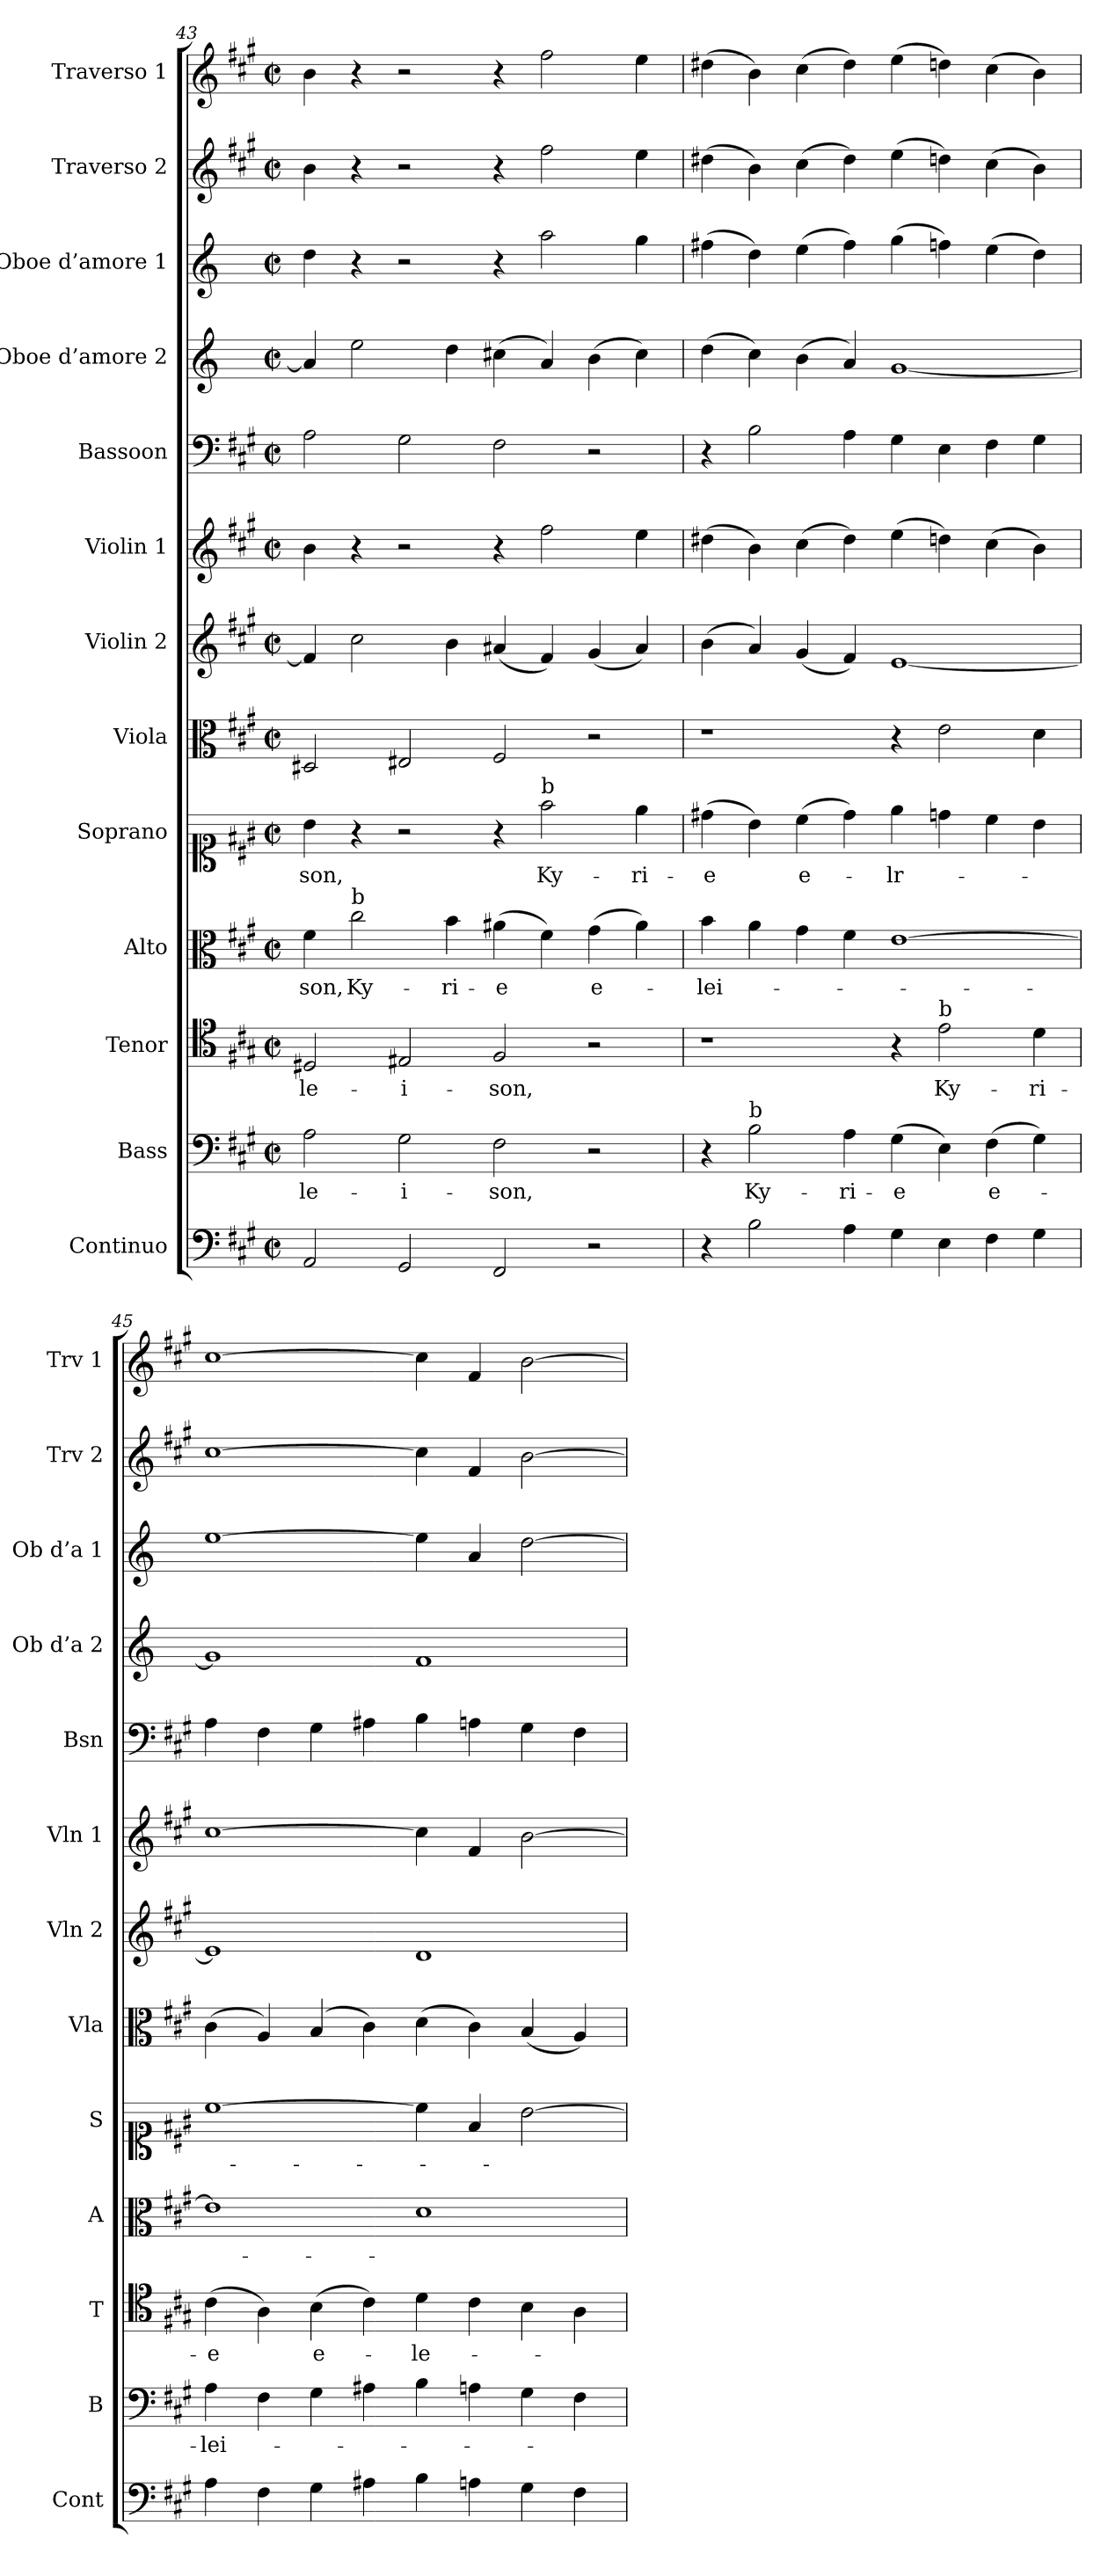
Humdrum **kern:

**kern	**kern	**text	**kern	**text	**kern	**text	**kern	**text	**kern	**kern	**kern	**kern	**kern	**kern	**kern	**kern
*part13	*part12	*part12	*part11	*part11	*part10	*part10	*part9	*part9	*part8	*part7	*part6	*part5	*part4	*part3	*part2	*part1
*staff13	*staff12	*staff12	*staff11	*staff11	*staff10	*staff10	*staff9	*staff9	*staff8	*staff7	*staff6	*staff5	*staff4	*staff3	*staff2	*staff1
*I"Continuo	*I"Bass	*	*I"Tenor	*	*I"Alto	*	*I"Soprano	*	*I"Viola	*I"Violin 2	*I"Violin 1	*I"Bassoon	*I"Oboe d’amore 2	*I"Oboe d’amore 1	*I"Traverso 2	*I"Traverso 1
*I'Cont	*I'B	*	*I'T	*	*I'A	*	*I'S	*	*I'Vla	*I'Vln 2	*I'Vln 1	*I'Bsn	*I'Ob d’a 2	*I'Ob d’a 1	*I'Trv 2	*I'Trv 1
*clefF4	*clefF4	*	*clefC4	*	*clefC3	*	*clefC1	*	*clefC3	*clefG2	*clefG2	*clefF4	*clefG2	*clefG2	*clefG2	*clefG2
*	*	*	*	*	*	*	*	*	*	*	*	*	*ITrd2c3	*ITrd2c3	*	*
*k[f#c#g#]	*k[f#c#g#]	*	*k[f#c#g#]	*	*k[f#c#g#]	*	*k[f#c#g#]	*	*k[f#c#g#]	*k[f#c#g#]	*k[f#c#g#]	*k[f#c#g#]	*k[f#c#g#]	*k[f#c#g#]	*k[f#c#g#]	*k[f#c#g#]
*M4/2	*M4/2	*	*M4/2	*	*M4/2	*	*M4/2	*	*M4/2	*M4/2	*M4/2	*M4/2	*M4/2	*M4/2	*M4/2	*M4/2
*met(c|)	*met(c|)	*	*met(c|)	*	*met(c|)	*	*met(c|)	*	*met(c|)	*met(c|)	*met(c|)	*met(c|)	*met(c|)	*met(c|)	*met(c|)	*met(c|)
=43	=43	=43	=43	=43	=43	=43	=43	=43	=43	=43	=43	=43	=43	=43	=43	=43
!	!	!LO:LY:b	!	!LO:LY:b	!	!LO:LY:b	!	!LO:LY:b	!	!	!	!	!	!	!	!
2AA/	2A\	-le-	2D#X/	-le-	4f#\	-son,	4b\	-son,	2D#X/	4f#/]	4b\	2A\	4f#/]	4b\	4b\	4b\
!	!	!	!	!	!LO:TX:a:t=b	!	!	!	!	!	!	!	!	!	!	!
!	!	!	!	!	!	!LO:LY:b	!	!	!	!	!	!	!	!	!	!
.	.	.	.	.	2cc#\	Ky-	4r	.	.	2cc#\	4r	.	2cc#\	4r	4r	4r
!	!	!LO:LY:b	!	!LO:LY:b	!	!	!	!	!	!	!	!	!	!	!	!
2GG#/	2G#\	-i-	2E#X/	-i-	.	.	2r	.	2E#X/	.	2r	2G#\	.	2r	2r	2r
!	!	!	!	!	!	!LO:LY:b	!	!	!	!	!	!	!	!	!	!
.	.	.	.	.	4b\	-ri-	.	.	.	4b\	.	.	4b\	.	.	.
!	!	!LO:LY:b	!	!LO:LY:b	!	!LO:LY:b	!	!	!	!	!	!	!	!	!	!
2FF#/	2F#\	-son,	2F#/	-son,	(4a#X\	-e	4r	.	2F#/	(4a#X/	4r	2F#\	(4a#X\	4r	4r	4r
!	!	!	!	!	!	!	!LO:TX:a:t=b	!	!	!	!	!	!	!	!	!
!	!	!	!	!	!	!	!	!LO:LY:b	!	!	!	!	!	!	!	!
.	.	.	.	.	4f#\)	.	2ff#\	Ky-	.	4f#/)	2ff#\	.	4f#/)	2ff#\	2ff#\	2ff#\
!	!	!	!	!	!	!LO:LY:b	!	!	!	!	!	!	!	!	!	!
2r	2r	.	2r	.	(4g#\	e-	.	.	2r	(4g#/	.	2r	(4g#\	.	.	.
!	!	!	!	!	!	!	!	!LO:LY:b	!	!	!	!	!	!	!	!
.	.	.	.	.	4a#\)	.	4ee\	-ri-	.	4a#/)	4ee\	.	4a#\)	4ee\	4ee\	4ee\
=44	=44	=44	=44	=44	=44	=44	=44	=44	=44	=44	=44	=44	=44	=44	=44	=44
!	!	!	!	!	!	!LO:LY:b	!	!LO:LY:b	!	!	!	!	!	!	!	!
4r	4r	.	1r	.	4b\	-lei-	(4dd#X\	-e	1r	(4b\	(4dd#X\	4r	(4b\	(4dd#X\	(4dd#X\	(4dd#X\
!	!LO:TX:a:t=b	!	!	!	!	!	!	!	!	!	!	!	!	!	!	!
!	!	!LO:LY:b	!	!	!	!	!	!	!	!	!	!	!	!	!	!
2B\	2B\	Ky-	.	.	4a\	.	4b\)	.	.	4a/)	4b\)	2B\	4a\)	4b\)	4b\)	4b\)
!	!	!	!	!	!	!	!	!LO:LY:b	!	!	!	!	!	!	!	!
.	.	.	.	.	4g#\	.	(4cc#\	e-	.	(4g#/	(4cc#\	.	(4g#\	(4cc#\	(4cc#\	(4cc#\
!	!	!LO:LY:b	!	!	!	!	!	!	!	!	!	!	!	!	!	!
4A\	4A\	-ri-	.	.	4f#\	.	4dd#\)	.	.	4f#/)	4dd#\)	4A\	4f#/)	4dd#\)	4dd#\)	4dd#\)
!	!	!LO:LY:b	!	!	!	!	!	!LO:LY:b	!	!	!	!	!	!	!	!
4G#\	(4G#\	-e	4r	.	[1e	.	4ee\	-lr-	4r	[1e	(4ee\	4G#\	[1e	(4ee\	(4ee\	(4ee\
!	!	!	!LO:TX:a:t=b	!	!	!	!	!	!	!	!	!	!	!	!	!
!	!	!	!	!LO:LY:b	!	!	!	!	!	!	!	!	!	!	!	!
4E\	4E\)	.	2e\	Ky-	.	.	4ddn\	.	2e\	.	4ddn\)	4E\	.	4ddn\)	4ddn\)	4ddn\)
!	!	!LO:LY:b	!	!	!	!	!	!	!	!	!	!	!	!	!	!
4F#\	(4F#\	e-	.	.	.	.	4cc#\	.	.	.	(4cc#\	4F#\	.	(4cc#\	(4cc#\	(4cc#\
!	!	!	!	!LO:LY:b	!	!	!	!	!	!	!	!	!	!	!	!
4G#\	4G#\)	.	4d\	-ri-	.	.	4b\	.	4d\	.	4b\)	4G#\	.	4b\)	4b\)	4b\)
!!LO:PB:g=z
=45	=45	=45	=45	=45	=45	=45	=45	=45	=45	=45	=45	=45	=45	=45	=45	=45
!	!	!LO:LY:b	!	!LO:LY:b	!	!	!	!	!	!	!	!	!	!	!	!
4A\	4A\	-lei-	(4c#\	-e	1e]	.	[1cc#	.	(4c#\	1e]	[1cc#	4A\	1e]	[1cc#	[1cc#	[1cc#
4F#\	4F#\	.	4A\)	.	.	.	.	.	4A/)	.	.	4F#\	.	.	.	.
!	!	!	!	!LO:LY:b	!	!	!	!	!	!	!	!	!	!	!	!
4G#\	4G#\	.	(4B\	e-	.	.	.	.	(4B/	.	.	4G#\	.	.	.	.
4A#X\	4A#X\	.	4c#\)	.	.	.	.	.	4c#\)	.	.	4A#X\	.	.	.	.
!	!	!	!	!LO:LY:b	!	!	!	!	!	!	!	!	!	!	!	!
4B\	4B\	.	4d\	-le-	1d	.	4cc#\]	.	(4d\	1d	4cc#\]	4B\	1d	4cc#\]	4cc#\]	4cc#\]
4An\	4An\	.	4c#\	.	.	.	4f#/	.	4c#\)	.	4f#/	4An\	.	4f#/	4f#/	4f#/
4G#\	4G#\	.	4B\	.	.	.	[2b\	.	(4B/	.	[2b\	4G#\	.	[2b\	[2b\	[2b\
4F#\	4F#\	.	4A\	.	.	.	.	.	4A/)	.	.	4F#\	.	.	.	.
=	=	=	=	=	=	=	=	=	=	=	=	=	=	=	=	=
*-	*-	*-	*-	*-	*-	*-	*-	*-	*-	*-	*-	*-	*-	*-	*-	*-
